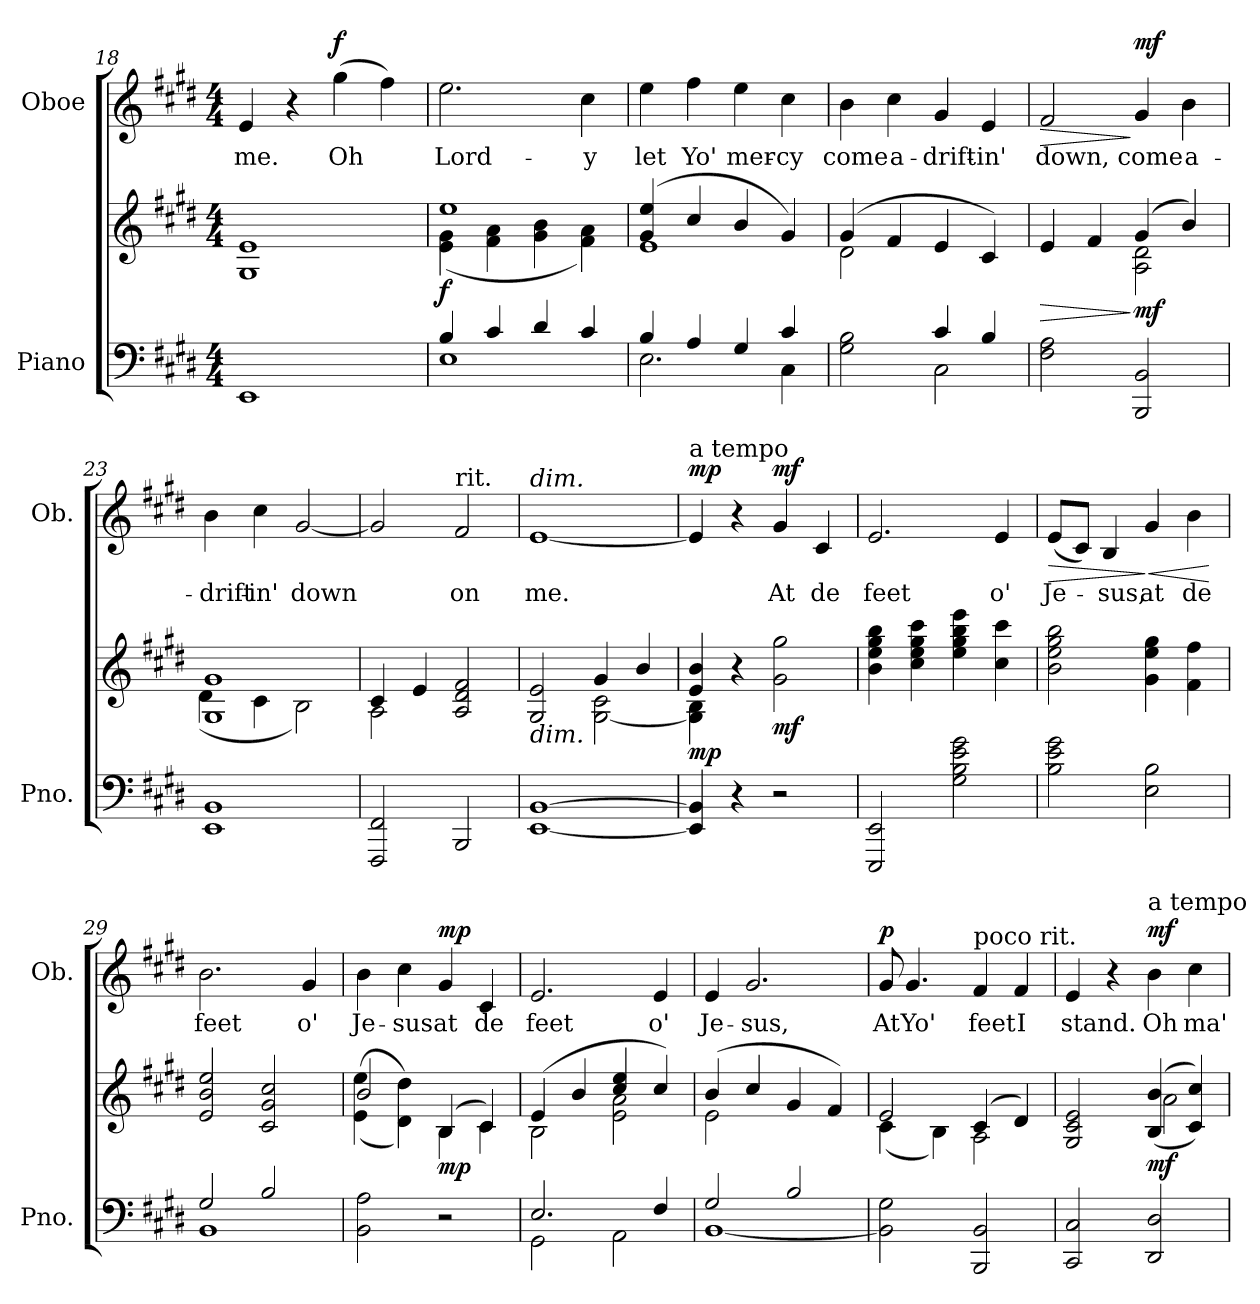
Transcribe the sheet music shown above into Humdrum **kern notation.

**kern	**kern	**dynam	**kern	**text	**dynam
*part2	*part2	*part2	*part1	*part1	*part1
*staff3	*staff2	*staff2/3	*staff1	*staff1	*staff1
*I"Piano	*	*	*I"Oboe	*	*
*I'Pno.	*	*	*I'Ob.	*	*
*clefF4	*clefG2	*	*clefG2	*	*
*k[f#c#g#d#]	*k[f#c#g#d#]	*	*k[f#c#g#d#]	*	*
*M4/4	*M4/4	*	*M4/4	*	*
=18	=18	=18	=18	=18	=18
!	!	!	!	!LO:LY:b	!
1EE	1G# 1e	.	4e/	me.	.
.	.	.	4r	.	.
!	!	!	!	!LO:LY:b	!LO:DY:a
.	.	.	(4gg#\	Oh	f
.	.	.	4ff#\)	.	.
!!LO:PB:g=z
=19	=19	=19	=19	=19	=19
*^	*^	*	*	*	*
!	!	!	!	!LO:DY:b	!	!LO:LY:b	!
4B/	1E	1ee	(4e\ 4g#\	f	2.ee\	Lord-	.
4c#/	.	.	4f#\ 4a\	.	.	.	.
4d#/	.	.	4g#\ 4b\	.	.	.	.
!	!	!	!	!	!	!LO:LY:b	!
4c#/	.	.	4f#\ 4a\)	.	4cc#\	-y	.
=20	=20	=20	=20	=20	=20	=20	=20
!	!	!	!	!	!	!LO:LY:b	!
4B/	2.E\	(4g#/ 4ee/	1e	.	4ee\	let	.
!	!	!	!	!	!	!LO:LY:b	!
4A/	.	4cc#/	.	.	4ff#\	Yo'	.
!	!	!	!	!	!	!LO:LY:b	!
4G#/	.	4b/	.	.	4ee\	mer-	.
!	!	!	!	!	!	!LO:LY:b	!
4c#/	4C#\	4g#/)	.	.	4cc#\	-cy	.
=21	=21	=21	=21	=21	=21	=21	=21
!	!	!	!	!	!	!LO:LY:b	!
2G#\ 2B\	2ryy	(4g#/	2d#\	.	4b\	come	.
!	!	!	!	!	!	!LO:LY:b	!
.	.	4f#/	.	.	4cc#\	a-	.
!	!	!	!	!	!	!LO:LY:b	!
4c#/	2C#\	4e/	2ryy	.	4g#/	-drift-	.
!	!	!	!	!	!	!LO:LY:b	!
4B/	.	4c#/)	.	.	4e/	-in'	.
*v	*v	*	*	*	*	*	*
=22	=22	=22	=22	=22	=22	=22
!	!	!	!LO:HP:b	!	!LO:LY:b	!LO:HP:b
2F#\ 2A\	4e/	2ryy	>	2f#/	down,	>
.	4f#/	.	.	.	.	.
!	!	!	!LO:DY:n=1:b	!	!LO:LY:b	!LO:DY:n=1:a
2BBB/ 2BB/	(4g#/	2A\ 2d#\	] mf	4g#/	come	] mf
!	!	!	!	!	!LO:LY:b	!
.	4b/)	.	.	4b\	a-	.
=23	=23	=23	=23	=23	=23	=23
!	!	!	!	!	!LO:LY:b	!
1EE 1BB	1G# 1g#	(4d#\	.	4b\	-drift-	.
!	!	!	!	!	!LO:LY:b	!
.	.	4c#\	.	4cc#\	-in'	.
!	!	!	!	!	!LO:LY:b	!
.	.	2B\)	.	[2g#/	down	.
=24	=24	=24	=24	=24	=24	=24
2FFF#/ 2FF#/	4c#/	2A\	.	2g#/]	.	.
.	4e/	.	.	.	.	.
!	!	!	!	!LO:TX:a:t=rit.	!	!
!	!	!	!	!	!LO:LY:b	!
2BBB/	2A/ 2d#/ 2f#/	2ryy	.	2f#/	on	.
!!LO:LB:g=z
=25	=25	=25	=25	=25	=25	=25
!	!	!	!	!LO:TX:a:i:t=dim.	!	!
!	!LO:TX:b:i:t=dim.	!	!	!	!	!
!	!	!	!	!	!LO:LY:b	!
[1EE [1BB	2G#/ 2e/	2ryy	.	[1e	me.	.
.	4g#/	[2G#\ 2c#\	.	.	.	.
.	4b/	.	.	.	.	.
=26	=26	=26	=26	=26	=26	=26
!	!	!	!	!LO:TX:a:t=a tempo	!	!
!	!	!	!LO:DY:b	!	!	!LO:DY:a
4EE/] 4BB/]	4e/ 4b/	4G#\] 4B\	mp	4e/]	.	mp
4r	4r	2.ryy	.	4r	.	.
!	!	!	!LO:DY:b	!	!LO:LY:b	!LO:DY:a
2r	2g#\ 2gg#\	.	mf	4g#/	At	mf
!	!	!	!	!	!LO:LY:b	!
.	.	.	.	4c#/	de	.
*	*v	*v	*	*	*	*
=27	=27	=27	=27	=27	=27
!	!	!	!	!LO:LY:b	!
2EEE/ 2EE/	4b\ 4ee\ 4gg#\ 4bb\	.	2.e/	feet	.
.	4cc#\ 4ee\ 4gg#\ 4ccc#\	.	.	.	.
2G#\ 2B\ 2e\ 2g#\	4ee\ 4gg#\ 4bb\ 4eee\	.	.	.	.
!	!	!	!	!LO:LY:b	!
.	4cc#\ 4ccc#\	.	4e/	o'	.
=28	=28	=28	=28	=28	=28
!	!	!	!	!LO:LY:b	!LO:HP:b
2B\ 2e\ 2g#\	2b\ 2ee\ 2gg#\ 2bb\	.	(8e/L	Je-	>
.	.	.	8c#/J)	.	.
!	!	!	!	!LO:LY:b	!
.	.	.	4B/	-sus,	.
!	!	!	!	!LO:LY:b	!LO:HP:n=1:b
2E\ 2B\	4g#\ 4ee\ 4gg#\	.	4g#/	at	] <
!	!	!	!	!LO:LY:b	!
.	4f#\ 4ff#\	.	4b\	de	.
.	.	.	.	.	[
=29	=29	=29	=29	=29	=29
*^	*	*	*	*	*
!	!	!	!	!	!LO:LY:b	!
2G#/	1BB	2e/ 2b/ 2ee/	.	2.b\	feet	.
2B/	.	2c#/ 2g#/ 2cc#/	.	.	.	.
!	!	!	!	!	!LO:LY:b	!
.	.	.	.	4g#/	o'	.
*v	*v	*	*	*	*	*
=30	=30	=30	=30	=30	=30
*	*^	*	*	*	*
!	!	!	!	!	!LO:LY:b	!
2BB\ 2A\	2b/	(>(4e\ 4ee\	.	4b\	Je-	.
!	!	!	!	!	!LO:LY:b	!
.	.	4d#\ 4dd#\))	.	4cc#\	-sus	.
!	!	!	!LO:DY:b	!	!LO:LY:b	!LO:DY:a
2r	(4B/	4B\	mp	4g#/	at	mp
!	!	!	!	!	!LO:LY:b	!
.	4c#/)	4c#\	.	4c#/	de	.
!!LO:LB:g=z
=31	=31	=31	=31	=31	=31	=31
*^	*	*	*	*	*	*
!	!	!	!	!	!	!LO:LY:b	!
2.E/	2GG#\	(4e/	2B\	.	2.e/	feet	.
.	.	4b/	.	.	.	.	.
.	2AA\	4cc#/ 4ee/	2e\ 2a\	.	.	.	.
!	!	!	!	!	!	!LO:LY:b	!
4F#/	.	4cc#/)	.	.	4e/	o'	.
=32	=32	=32	=32	=32	=32	=32	=32
!	!	!	!	!	!	!LO:LY:b	!
2G#/	[1BB	(4b/	2e\	.	4e/	Je-	.
!	!	!	!	!	!	!LO:LY:b	!
.	.	4cc#/	.	.	2.g#/	-sus,	.
2B/	.	4g#/	2ryy	.	.	.	.
.	.	4f#/)	.	.	.	.	.
*v	*v	*	*	*	*	*	*
=33	=33	=33	=33	=33	=33	=33
!	!	!	!	!	!LO:LY:b	!LO:DY:a
2BB\] 2G#\	2e/	(4c#\	.	8g#/	At	p
!	!	!	!	!	!LO:LY:b	!
.	.	.	.	4.g#/	Yo'	.
.	.	4B\)	.	.	.	.
!	!	!	!	!LO:TX:a:t=poco rit.	!	!
!	!	!	!	!	!LO:LY:b	!
2BBB/ 2BB/	(4c#/	2A\	.	4f#/	feet	.
!	!	!	!	!	!LO:LY:b	!
.	4d#/)	.	.	4f#/	I	.
=34	=34	=34	=34	=34	=34	=34
!	!	!	!	!	!LO:LY:b	!
2CC#/ 2C#/	2G#/ 2c#/ 2e/	2ryy	.	4e/	stand.	.
.	.	.	.	4r	.	.
!	!	!	!	!LO:TX:a:t=a tempo	!	!
!	!	!	!LO:DY:b	!	!LO:LY:b	!LO:DY:a
2DD#/ 2D#/	(<(4B/ 4b/	2a\	mf	4b\	Oh	mf
!	!	!	!	!	!LO:LY:b	!
.	4c#/ 4cc#/))	.	.	4cc#\	ma'	.
*	*v	*v	*	*	*	*
=	=	=	=	=	=
*-	*-	*-	*-	*-	*-
